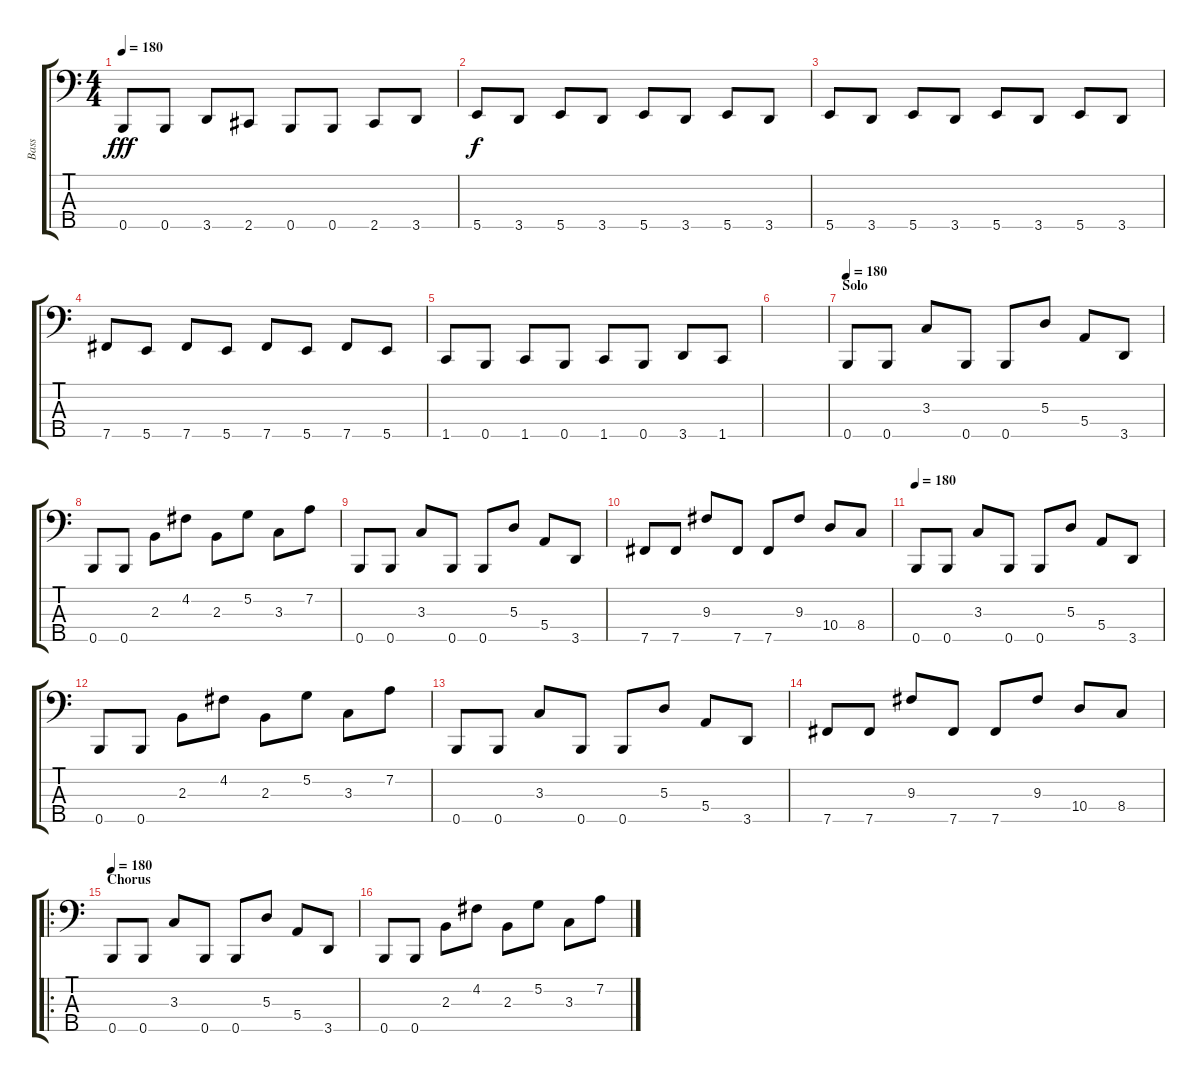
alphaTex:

\track ("Bass" "Bass") {instrument electricbasspick}
\staff {score tabs}
\tuning (G2 D2 A1 E1 B0) {hide}
\ts (4 4)
\tempo 180
\clef f4
\ks c
0.5.8{dy fff} 0.5.8 3.5.8 2.5.8 0.5.8 0.5.8 2.5.8 3.5.8 |
5.5.8{dy f} 3.5.8 5.5.8 3.5.8 5.5.8 3.5.8 5.5.8 3.5.8 |
5.5.8 3.5.8 5.5.8 3.5.8 5.5.8 3.5.8 5.5.8 3.5.8 |
7.5.8 5.5.8 7.5.8 5.5.8 7.5.8 5.5.8 7.5.8 5.5.8 |
1.5.8 0.5.8 1.5.8 0.5.8 1.5.8 0.5.8 3.5.8 1.5.8 |
|
\section ("" "Solo")
\tempo 180
0.5.8{volume 13} 0.5.8 3.3.8 0.5.8 0.5.8 5.3.8 5.4.8 3.5.8 |
0.5.8 0.5.8 2.3.8 4.2.8 2.3.8 5.2.8 3.3.8 7.2.8 |
0.5.8 0.5.8 3.3.8 0.5.8 0.5.8 5.3.8 5.4.8 3.5.8 |
7.5.8 7.5.8 9.3.8 7.5.8 7.5.8 9.3.8 10.4.8 8.4.8 |
\tempo 180
0.5.8{volume 13} 0.5.8 3.3.8 0.5.8 0.5.8 5.3.8 5.4.8 3.5.8 |
0.5.8 0.5.8 2.3.8 4.2.8 2.3.8 5.2.8 3.3.8 7.2.8 |
0.5.8 0.5.8 3.3.8 0.5.8 0.5.8 5.3.8 5.4.8 3.5.8 |
7.5.8 7.5.8 9.3.8 7.5.8 7.5.8 9.3.8 10.4.8 8.4.8 |
\ro
\section ("" "Chorus")
\tempo 180
0.5.8{volume 13} 0.5.8 3.3.8 0.5.8 0.5.8 5.3.8 5.4.8 3.5.8 |
0.5.8 0.5.8 2.3.8 4.2.8 2.3.8 5.2.8 3.3.8 7.2.8
